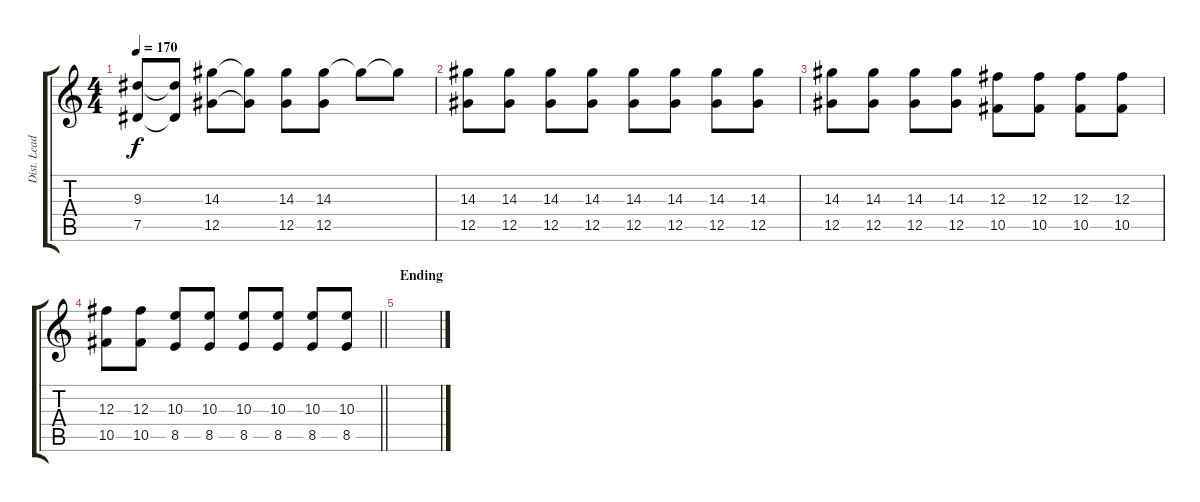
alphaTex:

\track ("Dist. Lead Guitar" "Dist. Lead") {instrument distortionguitar}
\staff {score tabs}
\tuning (Eb4 Bb3 Gb3 Db3 Ab2 Db2) {hide}
\ts (4 4)
\tempo 170
\clef g2
\ks c
(9.3{t} 7.5{t}).8{dy f} (9.3{t} 7.5{t}).8 (14.3 12.5).8 (14.3{t} 12.5{t}).8 (14.3 12.5).8 (14.3 12.5).8 14.3{t}.8 14.3{t}.8 |
(14.3 12.5).8 (14.3 12.5).8 (14.3 12.5).8 (14.3 12.5).8 (14.3 12.5).8 (14.3 12.5).8 (14.3 12.5).8 (14.3 12.5).8 |
(14.3 12.5).8 (14.3 12.5).8 (14.3 12.5).8 (14.3 12.5).8 (12.3 10.5).8 (12.3 10.5).8 (12.3 10.5).8 (12.3 10.5).8 |
\barLineRight lightlight
(12.3 10.5).8 (12.3 10.5).8 (10.3 8.5).8 (10.3 8.5).8 (10.3 8.5).8 (10.3 8.5).8 (10.3 8.5).8 (10.3 8.5).8 |
\section ("" "Ending")
